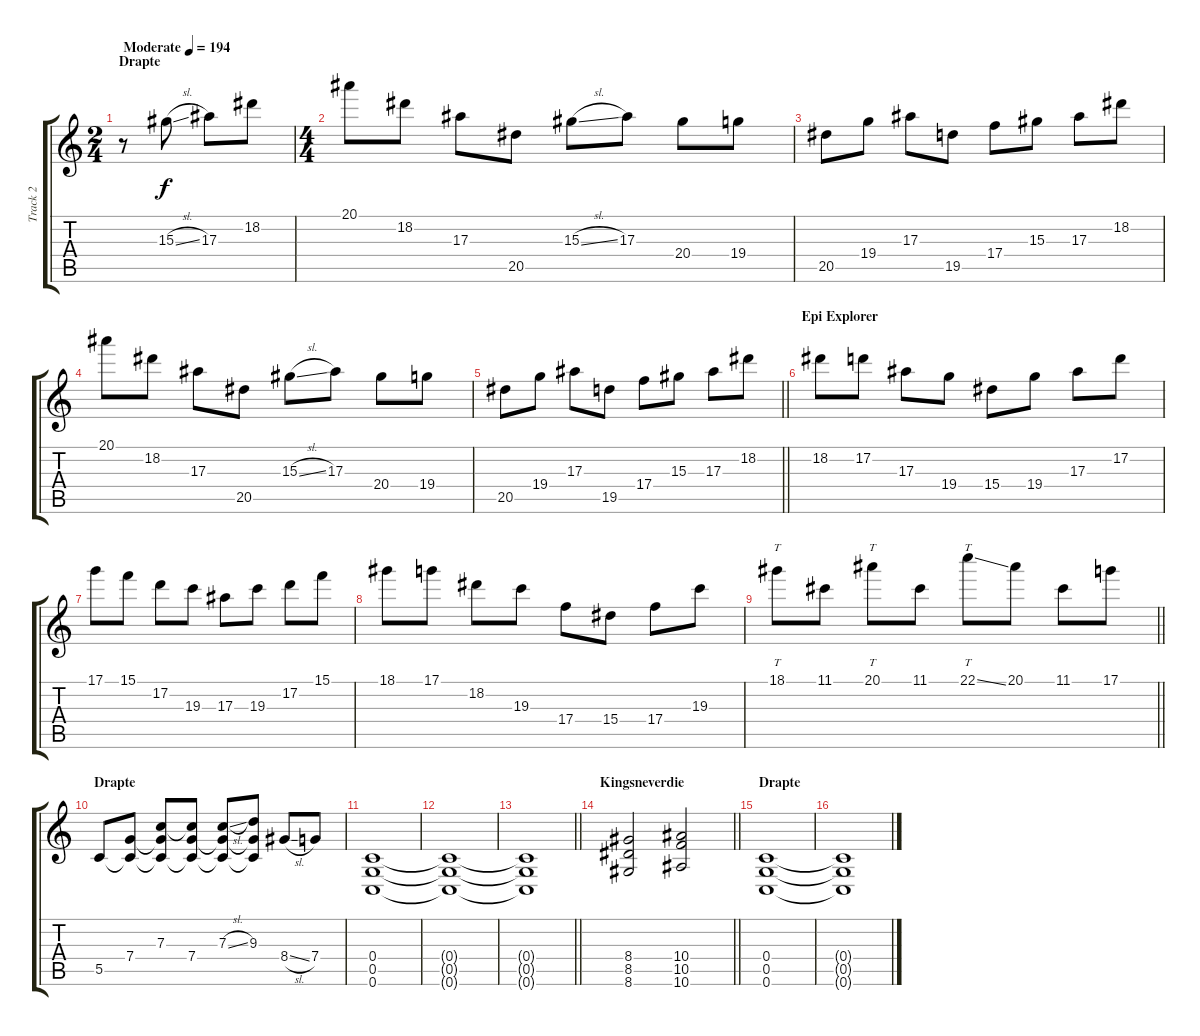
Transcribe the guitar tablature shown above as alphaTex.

\track ("Track 2" "Track 2") {instrument distortionguitar}
\staff {score tabs}
\tuning (D4 A3 F3 C3 G2 C2) {hide}
\ts (2 4)
\section ("" "Drapte")
\tempo (194 "Moderate")
\clef g2
\ks c
r.8{dy f instrument distortionguitar} 15.3{sl}.8 17.3.8 18.2.8 |
\ts (4 4)
20.1.8 18.2.8 17.3.8 20.5.8 15.3{sl}.8 17.3.8 20.4.8 19.4.8 |
20.5.8 19.4.8 17.3.8 19.5.8 17.4.8 15.3.8 17.3.8 18.2.8 |
20.1.8 18.2.8 17.3.8 20.5.8 15.3{sl}.8 17.3.8 20.4.8 19.4.8 |
\barLineRight lightlight
20.5.8 19.4.8 17.3.8 19.5.8 17.4.8 15.3.8 17.3.8 18.2.8 |
\section ("" "Epi Explorer")
18.2.8 17.2.8 17.3.8 19.4.8 15.4.8 19.4.8 17.3.8 17.2.8 |
17.1.8 15.1.8 17.2.8 19.3.8 17.3.8 19.3.8 17.2.8 15.1.8 |
18.1.8 17.1.8 18.2.8 19.3.8 17.4.8 15.4.8 17.4.8 19.3.8 |
\barLineRight lightlight
18.1.8{tt} 11.1.8 20.1.8{tt} 11.1.8 22.1{ss}.8{tt} 20.1.8 11.1.8 17.1.8 |
\section ("" "Drapte")
5.5.8 (7.4 5.5{t}).8 (7.3 7.4{t} 5.5{t}).8 (7.3{t} 7.4 5.5{t}).8 (7.3{sl} 7.4{t} 5.5{t}).8 (9.3 7.4{t} 5.5{t}).8 8.4{sl}.8 7.4.8 |
(0.4 0.5 0.6).1 |
(0.4{t} 0.5{t} 0.6{t}).1 |
\barLineRight lightlight
(0.4{t} 0.5{t} 0.6{t}).1 |
\section ("" "Kingsneverdie")
\barLineRight lightlight
(8.4 8.5 8.6).2 (10.4 10.5 10.6).2 |
\section ("" "Drapte")
(0.4 0.5 0.6).1 |
(0.4{t} 0.5{t} 0.6{t}).1
